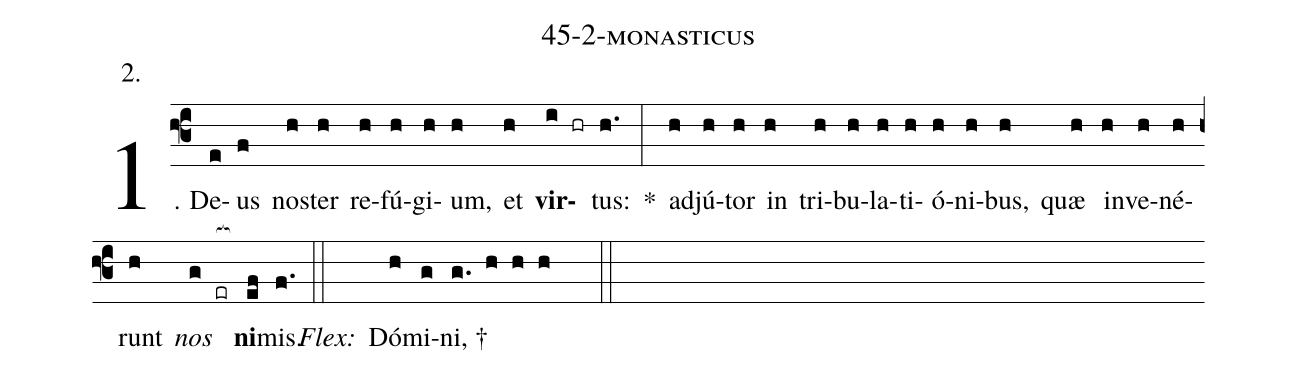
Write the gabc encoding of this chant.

name: 45-2-monasticus;
annotation: 2.;
%%
(f3)1. De(e)us(f) nos(h)ter(h) re(h)fú(h)gi(h)um,(h) et(h) <b>vir</b>(i hr)tus:(h.) *(:) ad(h)jú(h)tor(h) in(h) tri(h)bu(h)la(h)ti(h)ó(h)ni(h)bus,(h) quæ(h) in(h)ve(h)né(h)runt(h) <i>nos</i>(g er[ocb:1{]) <b>ni</b>(ef[ocb:0}])mis.(f.) (::)
<i>Flex:</i>()  Dó(h)mi(g)ni, †(g. h h h  ::)
